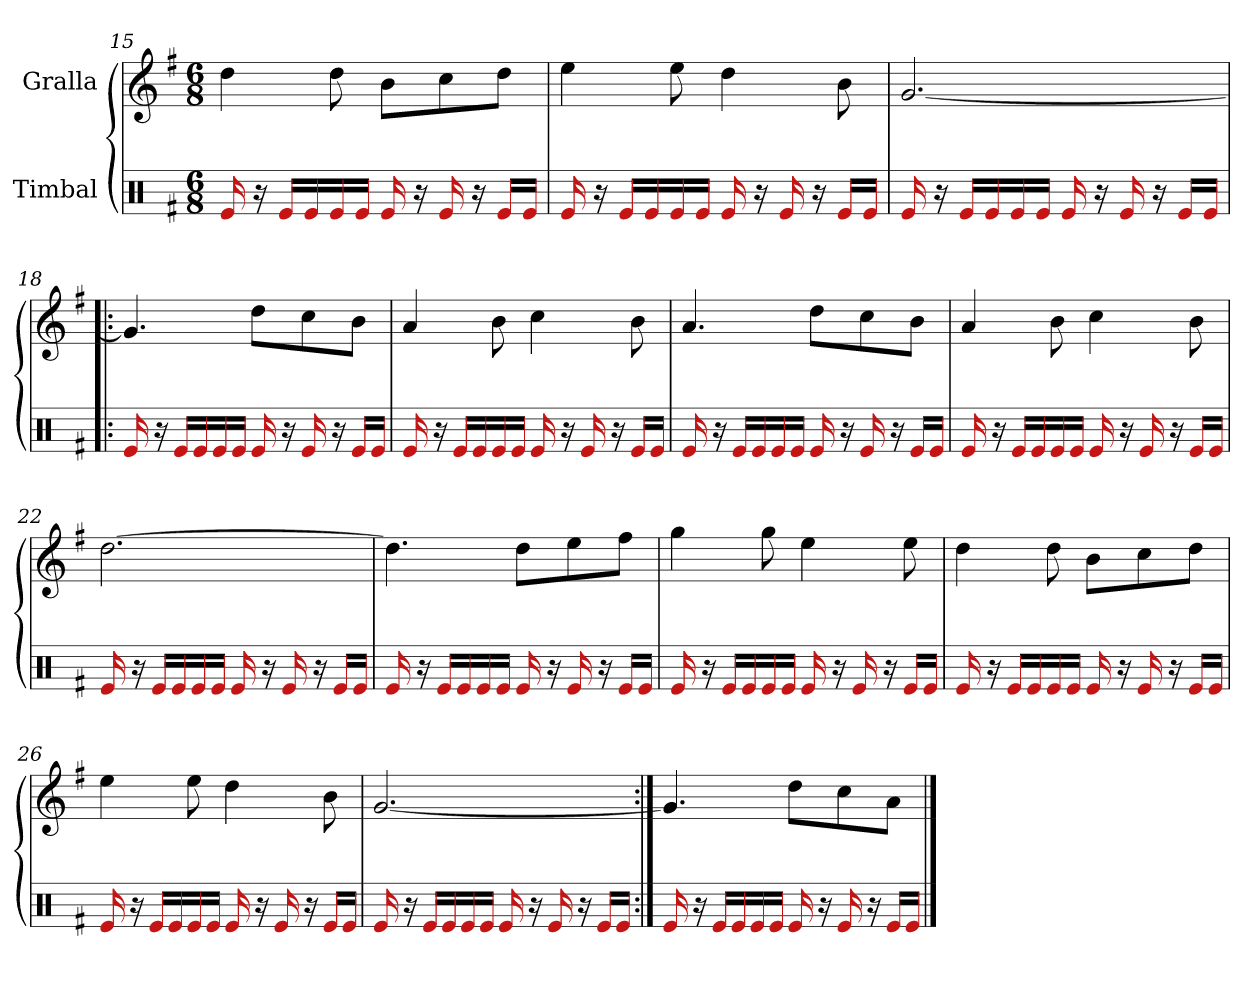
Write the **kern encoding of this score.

**kern	**kern
*part2	*part1
*staff2	*staff1
*I"Timbal	*I"Gralla
*clefX	*clefG2
*k[f#]	*k[f#]
*M6/8	*M6/8
=15	=15
16e	4dd
16r	.
16e/LL	.
16e/	.
16e/	8dd
16e/JJ	.
16e	8b\L
16r	.
16e	8cc\
16r	.
16e/LL	8dd\J
16e/JJ	.
=16	=16
16e	4ee
16r	.
16e/LL	.
16e/	.
16e/	8ee
16e/JJ	.
16e	4dd
16r	.
16e	.
16r	.
16e/LL	8b
16e/JJ	.
=17	=17
16e	[2.g
16r	.
16e/LL	.
16e/	.
16e/	.
16e/JJ	.
16e	.
16r	.
16e	.
16r	.
16e/LL	.
16e/JJ	.
=18!|:	=18!|:
16e	4.g]
16r	.
16e/LL	.
16e/	.
16e/	.
16e/JJ	.
16e	8dd\L
16r	.
16e	8cc\
16r	.
16e/LL	8b\J
16e/JJ	.
=19	=19
16e	4a
16r	.
16e/LL	.
16e/	.
16e/	8b
16e/JJ	.
16e	4cc
16r	.
16e	.
16r	.
16e/LL	8b
16e/JJ	.
=20	=20
16e	4.a
16r	.
16e/LL	.
16e/	.
16e/	.
16e/JJ	.
16e	8dd\L
16r	.
16e	8cc\
16r	.
16e/LL	8b\J
16e/JJ	.
=21	=21
16e	4a
16r	.
16e/LL	.
16e/	.
16e/	8b
16e/JJ	.
16e	4cc
16r	.
16e	.
16r	.
16e/LL	8b
16e/JJ	.
=22	=22
16e	[2.dd
16r	.
16e/LL	.
16e/	.
16e/	.
16e/JJ	.
16e	.
16r	.
16e	.
16r	.
16e/LL	.
16e/JJ	.
=23	=23
16e	4.dd]
16r	.
16e/LL	.
16e/	.
16e/	.
16e/JJ	.
16e	8dd\L
16r	.
16e	8ee\
16r	.
16e/LL	8ff#\J
16e/JJ	.
=24	=24
16e	4gg
16r	.
16e/LL	.
16e/	.
16e/	8gg
16e/JJ	.
16e	4ee
16r	.
16e	.
16r	.
16e/LL	8ee
16e/JJ	.
=25	=25
16e	4dd
16r	.
16e/LL	.
16e/	.
16e/	8dd
16e/JJ	.
16e	8b\L
16r	.
16e	8cc\
16r	.
16e/LL	8dd\J
16e/JJ	.
=26	=26
16e	4ee
16r	.
16e/LL	.
16e/	.
16e/	8ee
16e/JJ	.
16e	4dd
16r	.
16e	.
16r	.
16e/LL	8b
16e/JJ	.
=27	=27
16e	[2.g
16r	.
16e/LL	.
16e/	.
16e/	.
16e/JJ	.
16e	.
16r	.
16e	.
16r	.
16e/LL	.
16e/JJ	.
=28:|!	=28:|!
16e	4.g]
16r	.
16e/LL	.
16e/	.
16e/	.
16e/JJ	.
16e	8dd\L
16r	.
16e	8cc\
16r	.
16e/LL	8a\J
16e/JJ	.
==	==
*-	*-
